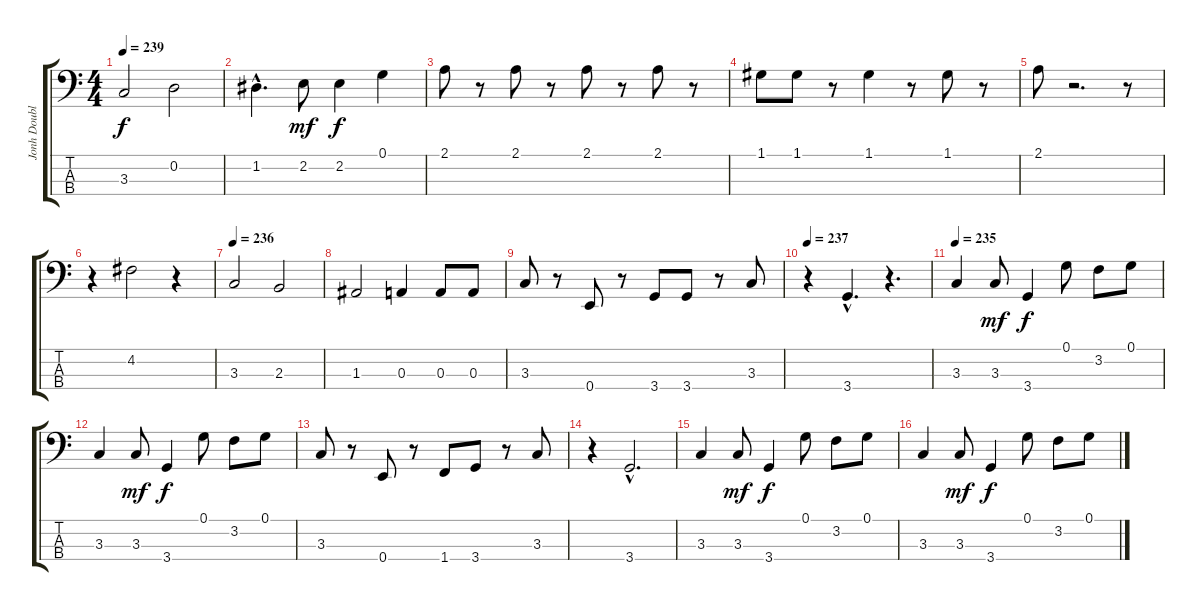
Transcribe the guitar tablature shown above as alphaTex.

\track ("Jonh Double bass" "Jonh Doubl") {instrument acousticbass}
\staff {score tabs}
\tuning (G2 D2 A1 E1) {hide}
\ts (4 4)
\tempo 239
\clef f4
\ks c
3.3.2{dy f} 0.2.2 |
1.2{hac}.4{d} 2.2.8{dy mf} 2.2.4{dy f} 0.1.4 |
2.1.8 r.8 2.1.8 r.8 2.1.8 r.8 2.1.8 r.8 |
1.1.8 1.1.8 r.8 1.1.4 r.8 1.1.8 r.8 |
2.1.8 r.2{d} r.8 |
r.4 4.2.2 r.4 |
\tempo 236
3.3.2 2.3.2 |
1.3.2 0.3.4 0.3.8 0.3.8 |
3.3.8 r.8 0.4.8 r.8 3.4.8 3.4.8 r.8 3.3.8 |
\tempo 237
r.4 3.4{hac}.4{d} r.4{d} |
\tempo 235
3.3.4 3.3.8{dy mf} 3.4.4{dy f} 0.1.8 3.2.8 0.1.8 |
3.3.4 3.3.8{dy mf} 3.4.4{dy f} 0.1.8 3.2.8 0.1.8 |
3.3.8 r.8 0.4.8 r.8 1.4.8 3.4.8 r.8 3.3.8 |
r.4 3.4{hac}.2{d} |
3.3.4 3.3.8{dy mf} 3.4.4{dy f} 0.1.8 3.2.8 0.1.8 |
3.3.4 3.3.8{dy mf} 3.4.4{dy f} 0.1.8 3.2.8 0.1.8
